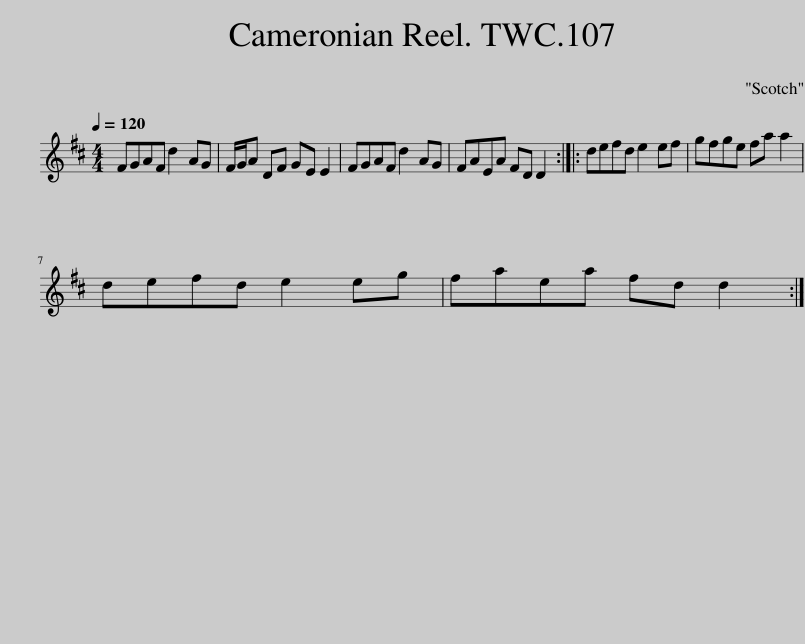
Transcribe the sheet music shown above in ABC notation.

X:1
L:1/8
Q:1/4=120
M:4/4
I:linebreak $
K:D
V:1 treble
V:1
 FGAF d2 AG | F/G/A DF GE E2 | FGAF d2 AG | FAEA FD D2 :: defd e2 ef | %5
 gfge fa a2 |$ defd e2 eg | faea fd d2 :| %8
